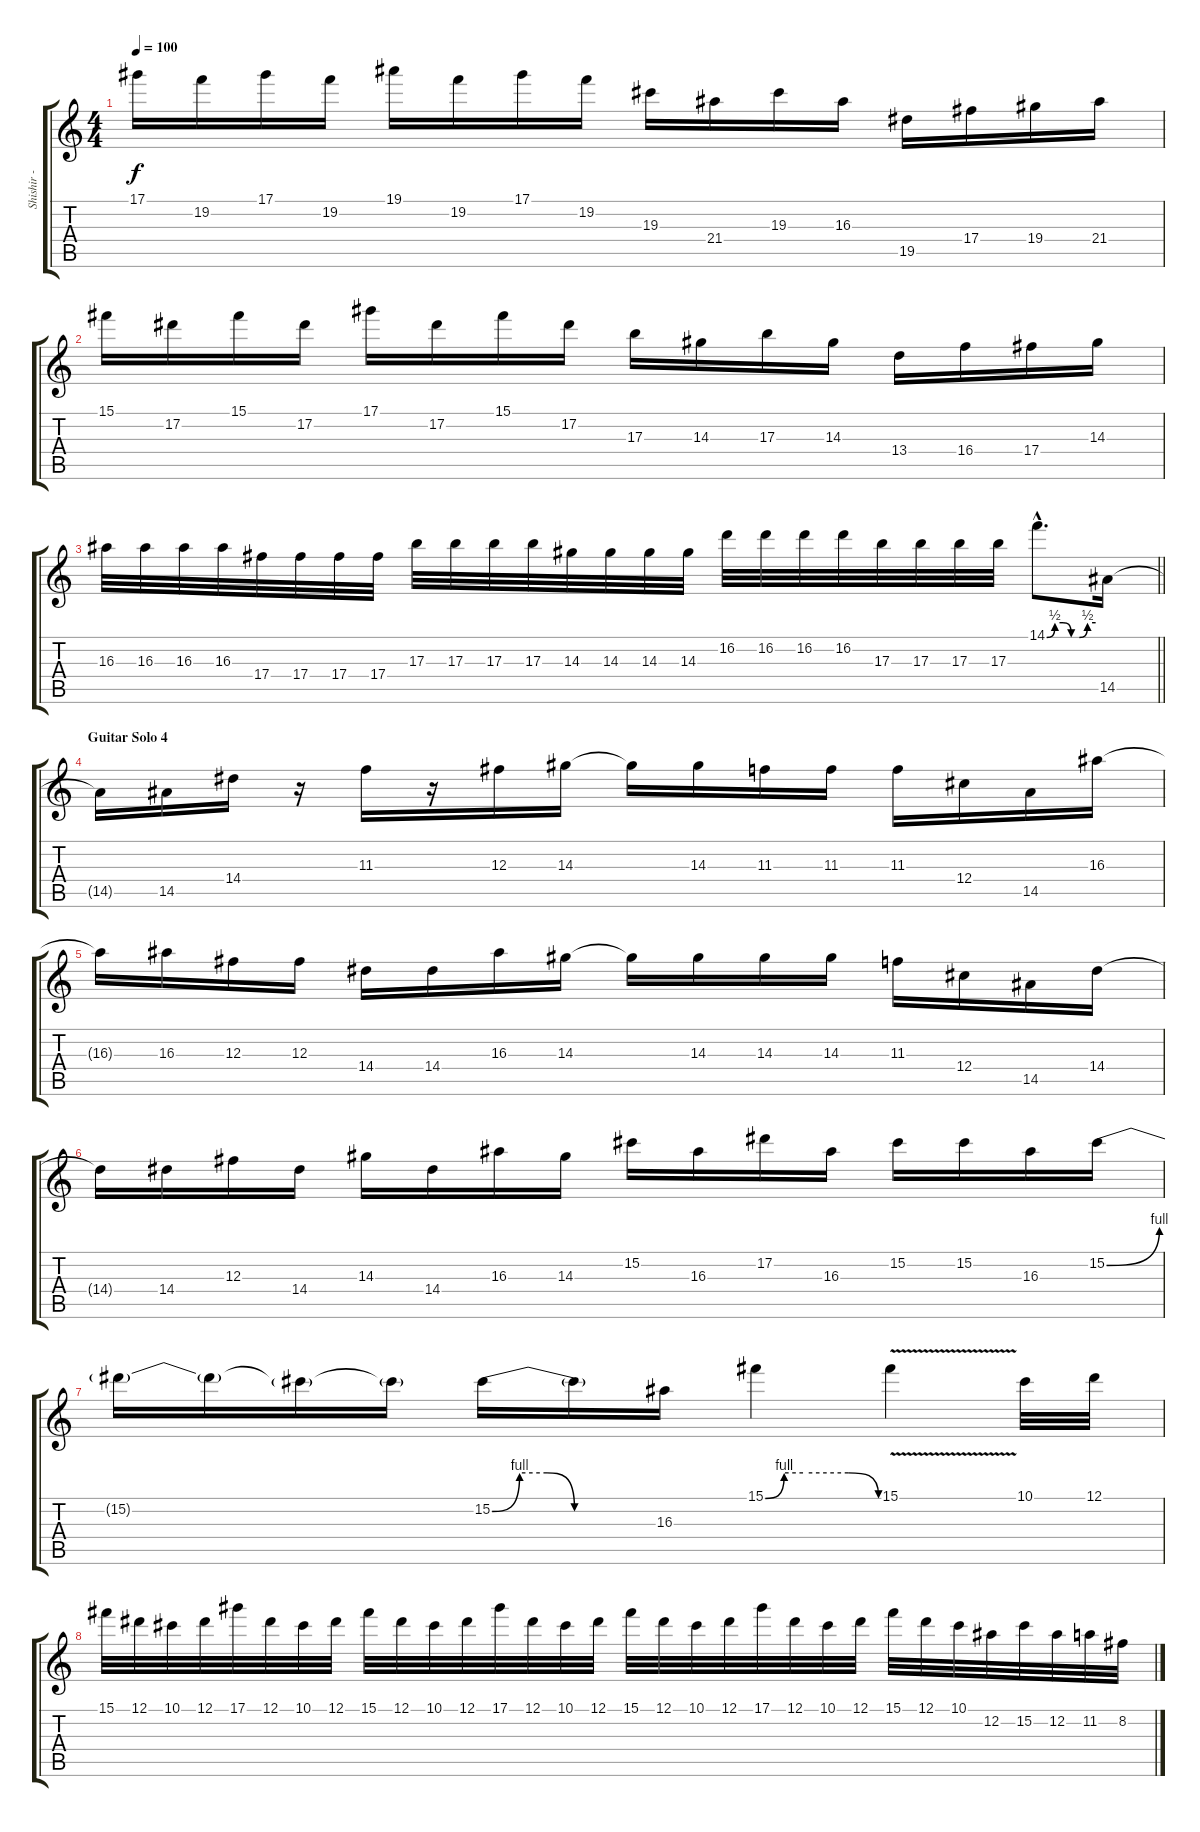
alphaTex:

\track ("Shishir - Lead" "Shishir - ") {instrument distortionguitar}
\staff {score tabs}
\tuning (Eb4 Bb3 Gb3 Db3 Ab2 Eb2) {hide}
\ts (4 4)
\tempo 100
\clef g2
\ks c
17.1.16{dy f} 19.2.16 17.1.16 19.2.16 19.1.16 19.2.16 17.1.16 19.2.16 19.3.16 21.4.16 19.3.16 16.3.16 19.5.16 17.4.16 19.4.16 21.4.16 |
15.1.16 17.2.16 15.1.16 17.2.16 17.1.16 17.2.16 15.1.16 17.2.16 17.3.16 14.3.16 17.3.16 14.3.16 13.4.16 16.4.16 17.4.16 14.3.16 |
\barLineRight lightlight
16.3.32 16.3.32 16.3.32 16.3.32 17.4.32 17.4.32 17.4.32 17.4.32 17.3.32 17.3.32 17.3.32 17.3.32 14.3.32 14.3.32 14.3.32 14.3.32 16.2.32 16.2.32 16.2.32 16.2.32 17.3.32 17.3.32 17.3.32 17.3.32 14.1{be (custom 0 0 10 2 20 2 30 0 40 0 50 2 60 2) hac}.8{d} 14.5.16 |
\section ("" "Guitar Solo 4")
14.5{t}.16 14.5.16 14.4.16 r.16 11.3.16 r.16 12.3.16 14.3.16 14.3{t}.16 14.3.16 11.3.16 11.3.16 11.3.16 12.4.16 14.5.16 16.3.16 |
16.3{t}.16 16.3.16 12.3.16 12.3.16 14.4.16 14.4.16 16.3.16 14.3.16 14.3{t}.16 14.3.16 14.3.16 14.3.16 11.3.16 12.4.16 14.5.16 14.4.16 |
14.4{t}.16 14.4.16 12.3.16 14.4.16 14.3.16 14.4.16 16.3.16 14.3.16 15.2.16 16.3.16 17.2.16 16.3.16 15.2.16 15.2.16 16.3.16 15.2{be (bend 0 0 60 4)}.16 |
15.2{t}.16 15.2{t}.16 15.2{t}.16 15.2{t}.16 15.2{be (custom 0 0 10 4 20 4 30 0 60 0)}.16 15.2{t}.16 16.3.16 15.1{be (custom 0 0 10 4 20 4 44 4 60 0)}.4 15.1{v}.4 10.1.32 12.1.32 |
15.1.32 12.1.32 10.1.32 12.1.32 17.1.32 12.1.32 10.1.32 12.1.32 15.1.32 12.1.32 10.1.32 12.1.32 17.1.32 12.1.32 10.1.32 12.1.32 15.1.32 12.1.32 10.1.32 12.1.32 17.1.32 12.1.32 10.1.32 12.1.32 15.1.32 12.1.32 10.1.32 12.2.32 15.2.32 12.2.32 11.2.32 8.2.32
